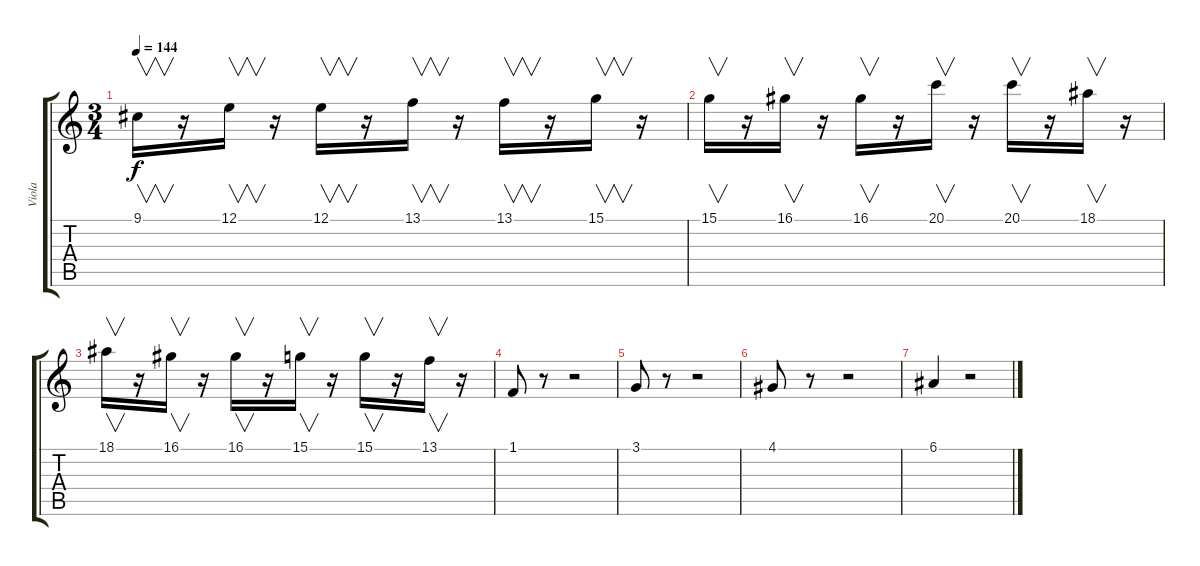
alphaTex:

\track ("Viola" "Viola") {instrument viola}
\staff {score tabs}
\tuning (E4 B3 G3 D3 A2 E2) {hide}
\ts (3 4)
\tempo 144
\clef g2
\ks c
9.1.16{v dy f} r.16 12.1.16{v} r.16 12.1.16{v} r.16 13.1.16{v} r.16 13.1.16{v} r.16 15.1.16{v} r.16 |
15.1.16{v} r.16 16.1.16{v} r.16 16.1.16{v} r.16 20.1.16{v} r.16 20.1.16{v} r.16 18.1.16{v} r.16 |
18.1.16{v} r.16 16.1.16{v} r.16 16.1.16{v} r.16 15.1.16{v} r.16 15.1.16{v} r.16 13.1.16{v} r.16 |
1.1.8 r.8 r.2 |
3.1.8 r.8 r.2 |
4.1.8 r.8 r.2 |
6.1.4 r.2
